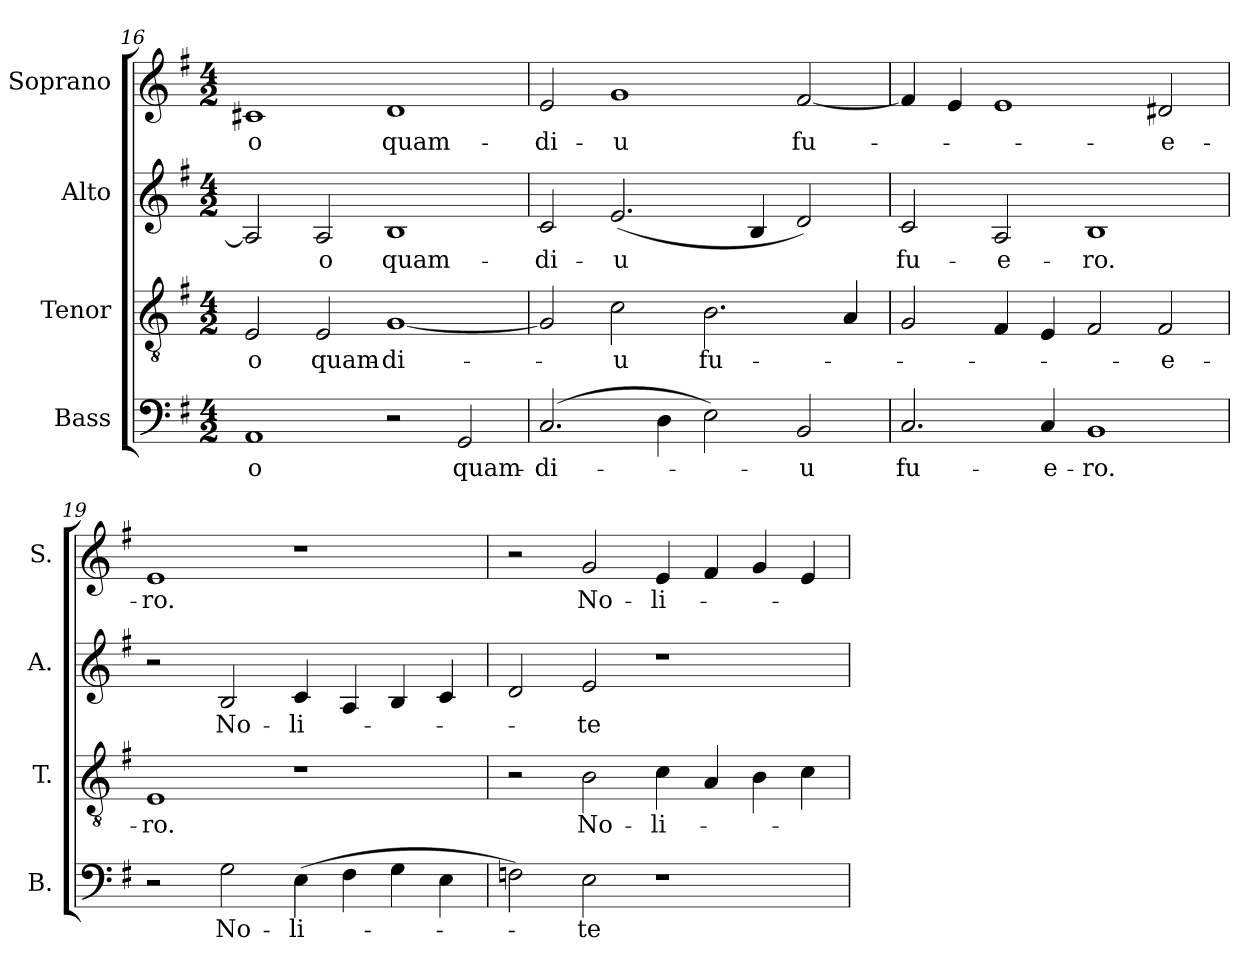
**kern	**text	**kern	**text	**kern	**text	**kern	**text
*part4	*part4	*part3	*part3	*part2	*part2	*part1	*part1
*staff4	*staff4	*staff3	*staff3	*staff2	*staff2	*staff1	*staff1
*I"Bass	*	*I"Tenor	*	*I"Alto	*	*I"Soprano	*
*I'B.	*	*I'T.	*	*I'A.	*	*I'S.	*
!!LO:PB:g=z
*clefF4	*	*clefGv2	*	*clefG2	*	*clefG2	*
*	*	*ITrd7c12	*	*	*	*	*
*k[f#]	*	*k[f#]	*	*k[f#]	*	*k[f#]	*
*G:	*	*G:	*	*G:	*	*G:	*
*M4/2	*	*M4/2	*	*M4/2	*	*M4/2	*
=16	=16	=16	=16	=16	=16	=16	=16
!	!LO:LY:b:color=#000000	!	!	!	!	!	!
!	!	!	!LO:LY:b:color=#000000	!	!	!	!
!	!	!	!	!	!	!	!LO:LY:b:color=#000000
1AAi	-o	2EEi/	-o	2Ai/]	.	1c#Xi	-o
!	!	!	!LO:LY:b:color=#000000	!	!	!	!
!	!	!	!	!	!LO:LY:b:color=#000000	!	!
.	.	2EEi/	quam-	2Ai/	-o	.	.
!	!	!	!LO:LY:b:color=#000000	!	!	!	!
!	!	!	!	!	!LO:LY:b:color=#000000	!	!
!	!	!	!	!	!	!	!LO:LY:b:color=#000000
2r	.	[1GGi	-di-	1Bi	quam-	1di	quam-
!	!LO:LY:b:color=#000000	!	!	!	!	!	!
2GGi/	quam-	.	.	.	.	.	.
=17	=17	=17	=17	=17	=17	=17	=17
!	!LO:LY:b:color=#000000	!	!	!	!	!	!
!	!	!	!	!	!LO:LY:b:color=#000000	!	!
!	!	!	!	!	!	!	!LO:LY:b:color=#000000
(2.Ci/	-di-	2GGi/]	.	2ci/	-di-	2ei/	-di-
!	!	!	!LO:LY:b:color=#000000	!	!	!	!
!	!	!	!	!	!LO:LY:b:color=#000000	!	!
!	!	!	!	!	!	!	!LO:LY:b:color=#000000
.	.	2Ci\	-u	(2.ei/	-u	1gi	-u
4Di\	.	.	.	.	.	.	.
!	!	!	!LO:LY:b:color=#000000	!	!	!	!
2Ei\)	.	2.BBi\	fu-	.	.	.	.
.	.	.	.	4Bi/	.	.	.
!	!LO:LY:b:color=#000000	!	!	!	!	!	!
!	!	!	!	!	!	!	!LO:LY:b:color=#000000
2BBi/	-u	.	.	2di/)	.	[2f#i/	fu-
.	.	4AAi/	.	.	.	.	.
=18	=18	=18	=18	=18	=18	=18	=18
!	!LO:LY:b:color=#000000	!	!	!	!	!	!
!	!	!	!	!	!LO:LY:b:color=#000000	!	!
2.Ci/	fu-	2GGi/	.	2ci/	fu-	4f#i/]	.
.	.	.	.	.	.	4ei/	.
!	!	!	!	!	!LO:LY:b:color=#000000	!	!
.	.	4FF#i/	.	2Ai/	-e-	1ei	.
!	!LO:LY:b:color=#000000	!	!	!	!	!	!
4Ci/	-e-	4EEi/	.	.	.	.	.
!	!LO:LY:b:color=#000000	!	!	!	!	!	!
!	!	!	!	!	!LO:LY:b:color=#000000	!	!
1BBi	-ro.	2FF#i/	.	1Bi	-ro.	.	.
!	!	!	!LO:LY:b:color=#000000	!	!	!	!
!	!	!	!	!	!	!	!LO:LY:b:color=#000000
.	.	2FF#i/	-e-	.	.	2d#Xi/	-e-
=19	=19	=19	=19	=19	=19	=19	=19
!	!	!	!LO:LY:b:color=#000000	!	!	!	!
!	!	!	!	!	!	!	!LO:LY:b:color=#000000
2r	.	1EEi	-ro.	2r	.	1ei	-ro.
!	!LO:LY:b:color=#000000	!	!	!	!	!	!
!	!	!	!	!	!LO:LY:b:color=#000000	!	!
2Gi\	No-	.	.	2Bi/	No-	.	.
!	!LO:LY:b:color=#000000	!	!	!	!	!	!
!	!	!	!	!	!LO:LY:b:color=#000000	!	!
(4Ei\	-li-	1r	.	4ci/	-li-	1r	.
4F#i\	.	.	.	4Ai/	.	.	.
4Gi\	.	.	.	4Bi/	.	.	.
4Ei\	.	.	.	4ci/	.	.	.
=20	=20	=20	=20	=20	=20	=20	=20
2Fni\)	.	2r	.	2di/	.	2r	.
!	!LO:LY:b:color=#000000	!	!	!	!	!	!
!	!	!	!LO:LY:b:color=#000000	!	!	!	!
!	!	!	!	!	!LO:LY:b:color=#000000	!	!
!	!	!	!	!	!	!	!LO:LY:b:color=#000000
2Ei\	-te	2BBi\	No-	2ei/	-te	2gi/	No-
!	!	!	!LO:LY:b:color=#000000	!	!	!	!
!	!	!	!	!	!	!	!LO:LY:b:color=#000000
1r	.	4Ci\	-li-	1r	.	4ei/	-li-
.	.	4AAi/	.	.	.	4f#i/	.
.	.	4BBi\	.	.	.	4gi/	.
.	.	4Ci\	.	.	.	4ei/	.
=	=	=	=	=	=	=	=
*-	*-	*-	*-	*-	*-	*-	*-
